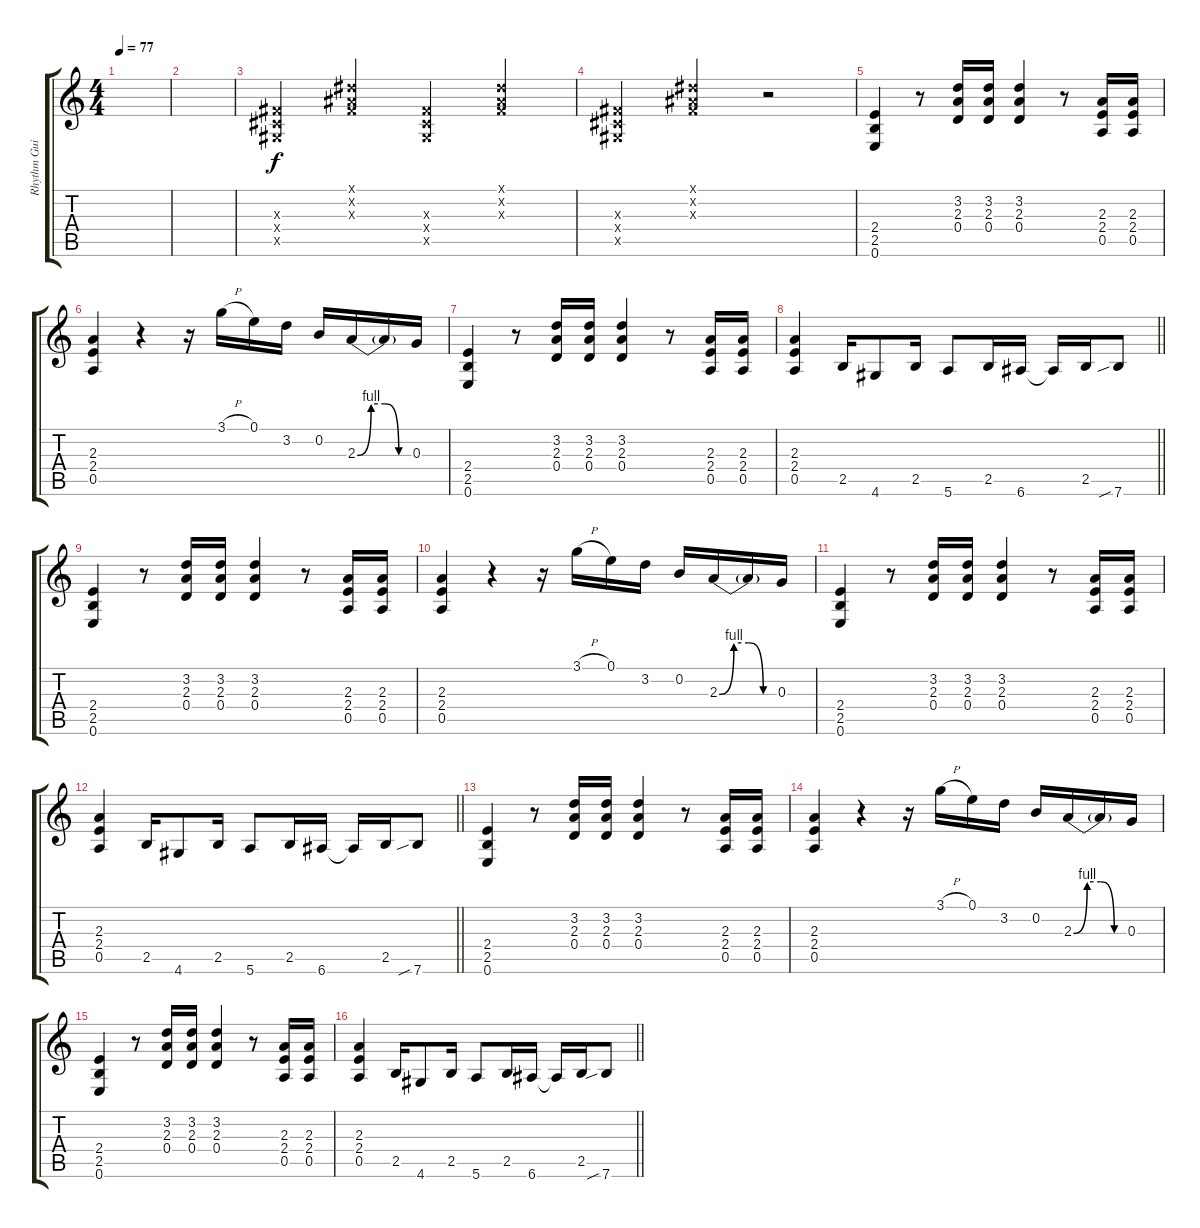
\track ("Rhythm Guitar" "Rhythm Gui") {instrument overdrivenguitar}
\staff {score tabs}
\tuning (E4 B3 G3 D3 A2 E2) {hide}
\ts (4 4)
\tempo 77
\clef g2
\ks c
|
|
(-1.3{x} -1.4{x} -1.5{x}).4 (-1.1{x} -1.2{x} -1.3{x}).4 (-1.3{x} -1.4{x} -1.5{x}).4 (-1.1{x} -1.2{x} -1.3{x}).4 |
(-1.3{x} -1.4{x} -1.5{x}).4 (-1.1{x} -1.2{x} -1.3{x}).4 r.2 |
(2.4 2.5 0.6).4 r.8 (3.2 2.3 0.4).16 (3.2 2.3 0.4).16 (3.2 2.3 0.4).4 r.8 (2.3 2.4 0.5).16 (2.3 2.4 0.5).16 |
(2.3 2.4 0.5).4 r.4 r.16 3.1{h}.16 0.1.16 3.2.16 0.2.16 2.3{be (custom 0 0 15 4 30 4 45 0 60 0)}.16 2.3{t}.16 0.3.16 |
(2.4 2.5 0.6).4 r.8 (3.2 2.3 0.4).16 (3.2 2.3 0.4).16 (3.2 2.3 0.4).4 r.8 (2.3 2.4 0.5).16 (2.3 2.4 0.5).16 |
\barLineRight lightlight
(2.3 2.4 0.5).4 2.5.16 4.6.8 2.5.16 5.6.8 2.5.16 6.6.16 6.6{t}.16 2.5.16 7.6{sib}.8 |
(2.4 2.5 0.6).4 r.8 (3.2 2.3 0.4).16 (3.2 2.3 0.4).16 (3.2 2.3 0.4).4 r.8 (2.3 2.4 0.5).16 (2.3 2.4 0.5).16 |
(2.3 2.4 0.5).4 r.4 r.16 3.1{h}.16 0.1.16 3.2.16 0.2.16 2.3{be (custom 0 0 15 4 30 4 45 0 60 0)}.16 2.3{t}.16 0.3.16 |
(2.4 2.5 0.6).4 r.8 (3.2 2.3 0.4).16 (3.2 2.3 0.4).16 (3.2 2.3 0.4).4 r.8 (2.3 2.4 0.5).16 (2.3 2.4 0.5).16 |
\barLineRight lightlight
(2.3 2.4 0.5).4 2.5.16 4.6.8 2.5.16 5.6.8 2.5.16 6.6.16 6.6{t}.16 2.5.16 7.6{sib}.8 |
(2.4 2.5 0.6).4 r.8 (3.2 2.3 0.4).16 (3.2 2.3 0.4).16 (3.2 2.3 0.4).4 r.8 (2.3 2.4 0.5).16 (2.3 2.4 0.5).16 |
(2.3 2.4 0.5).4 r.4 r.16 3.1{h}.16 0.1.16 3.2.16 0.2.16 2.3{be (custom 0 0 15 4 30 4 45 0 60 0)}.16 2.3{t}.16 0.3.16 |
(2.4 2.5 0.6).4 r.8 (3.2 2.3 0.4).16 (3.2 2.3 0.4).16 (3.2 2.3 0.4).4 r.8 (2.3 2.4 0.5).16 (2.3 2.4 0.5).16 |
\barLineRight lightlight
(2.3 2.4 0.5).4 2.5.16 4.6.8 2.5.16 5.6.8 2.5.16 6.6.16 6.6{t}.16 2.5.16 7.6{sib}.8
